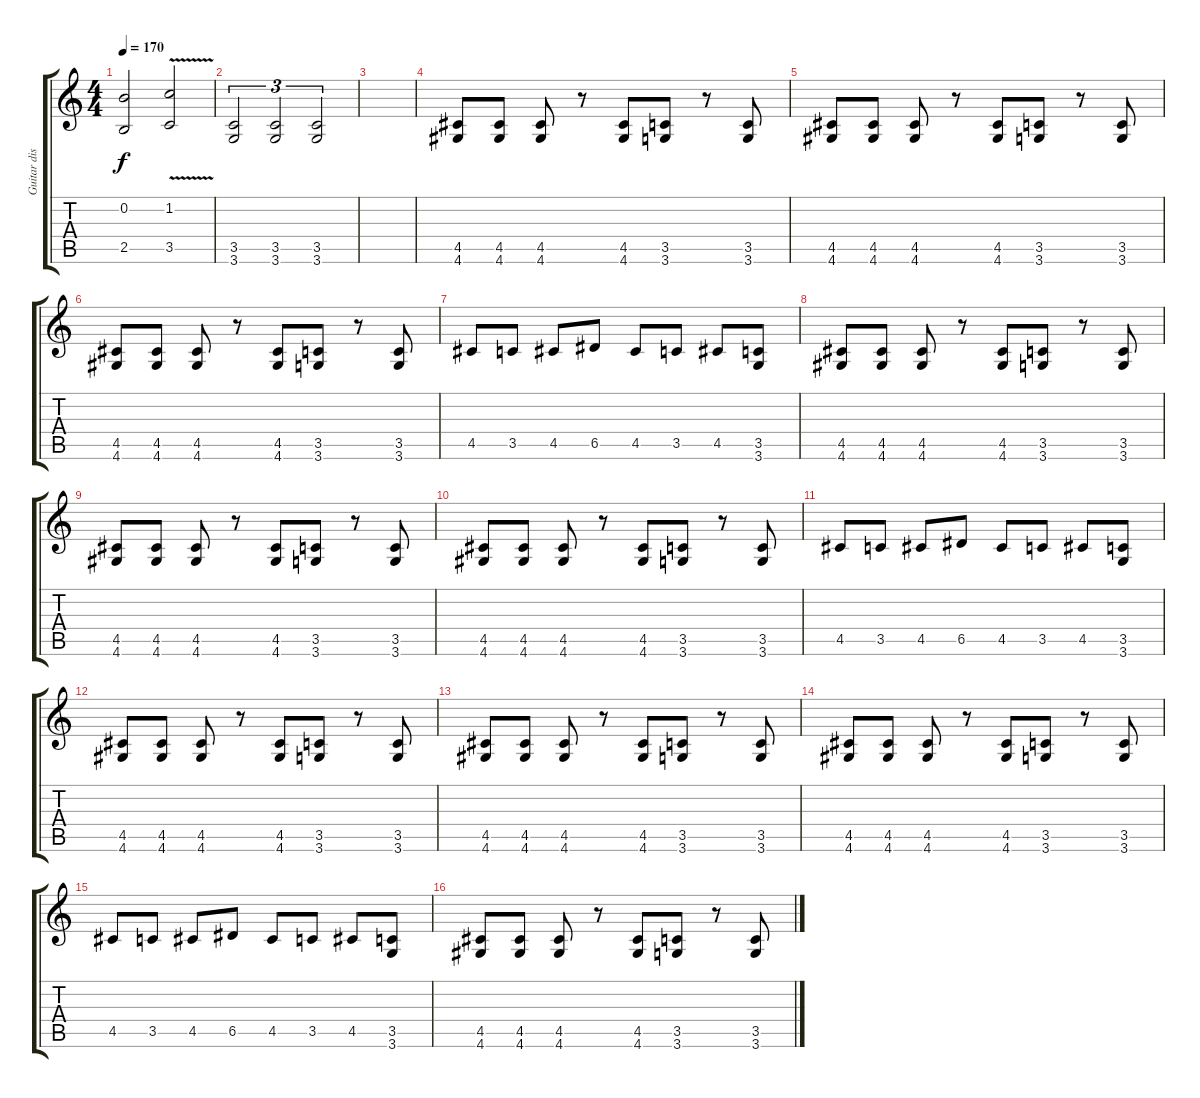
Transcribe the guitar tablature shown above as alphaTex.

\track ("Guitar dist 2" "Guitar dis") {instrument distortionguitar}
\staff {score tabs}
\tuning (E4 B3 G3 D3 A2 E2) {hide}
\ts (4 4)
\tempo 170
\clef g2
\ks c
(0.2 2.5).2{dy f} (1.2{v} 3.5).2 |
(3.5 3.6).2{tu (3 2)} (3.5 3.6).2{tu (3 2)} (3.5 3.6).2{tu (3 2)} |
|
(4.5 4.6).8 (4.5 4.6).8 (4.5 4.6).8 r.8 (4.5 4.6).8 (3.5 3.6).8 r.8 (3.5 3.6).8 |
(4.5 4.6).8 (4.5 4.6).8 (4.5 4.6).8 r.8 (4.5 4.6).8 (3.5 3.6).8 r.8 (3.5 3.6).8 |
(4.5 4.6).8 (4.5 4.6).8 (4.5 4.6).8 r.8 (4.5 4.6).8 (3.5 3.6).8 r.8 (3.5 3.6).8 |
4.5.8 3.5.8 4.5.8 6.5.8 4.5.8 3.5.8 4.5.8 (3.5 3.6).8 |
(4.5 4.6).8 (4.5 4.6).8 (4.5 4.6).8 r.8 (4.5 4.6).8 (3.5 3.6).8 r.8 (3.5 3.6).8 |
(4.5 4.6).8 (4.5 4.6).8 (4.5 4.6).8 r.8 (4.5 4.6).8 (3.5 3.6).8 r.8 (3.5 3.6).8 |
(4.5 4.6).8 (4.5 4.6).8 (4.5 4.6).8 r.8 (4.5 4.6).8 (3.5 3.6).8 r.8 (3.5 3.6).8 |
4.5.8 3.5.8 4.5.8 6.5.8 4.5.8 3.5.8 4.5.8 (3.5 3.6).8 |
(4.5 4.6).8 (4.5 4.6).8 (4.5 4.6).8 r.8 (4.5 4.6).8 (3.5 3.6).8 r.8 (3.5 3.6).8 |
(4.5 4.6).8 (4.5 4.6).8 (4.5 4.6).8 r.8 (4.5 4.6).8 (3.5 3.6).8 r.8 (3.5 3.6).8 |
(4.5 4.6).8 (4.5 4.6).8 (4.5 4.6).8 r.8 (4.5 4.6).8 (3.5 3.6).8 r.8 (3.5 3.6).8 |
4.5.8 3.5.8 4.5.8 6.5.8 4.5.8 3.5.8 4.5.8 (3.5 3.6).8 |
(4.5 4.6).8 (4.5 4.6).8 (4.5 4.6).8 r.8 (4.5 4.6).8 (3.5 3.6).8 r.8 (3.5 3.6).8
